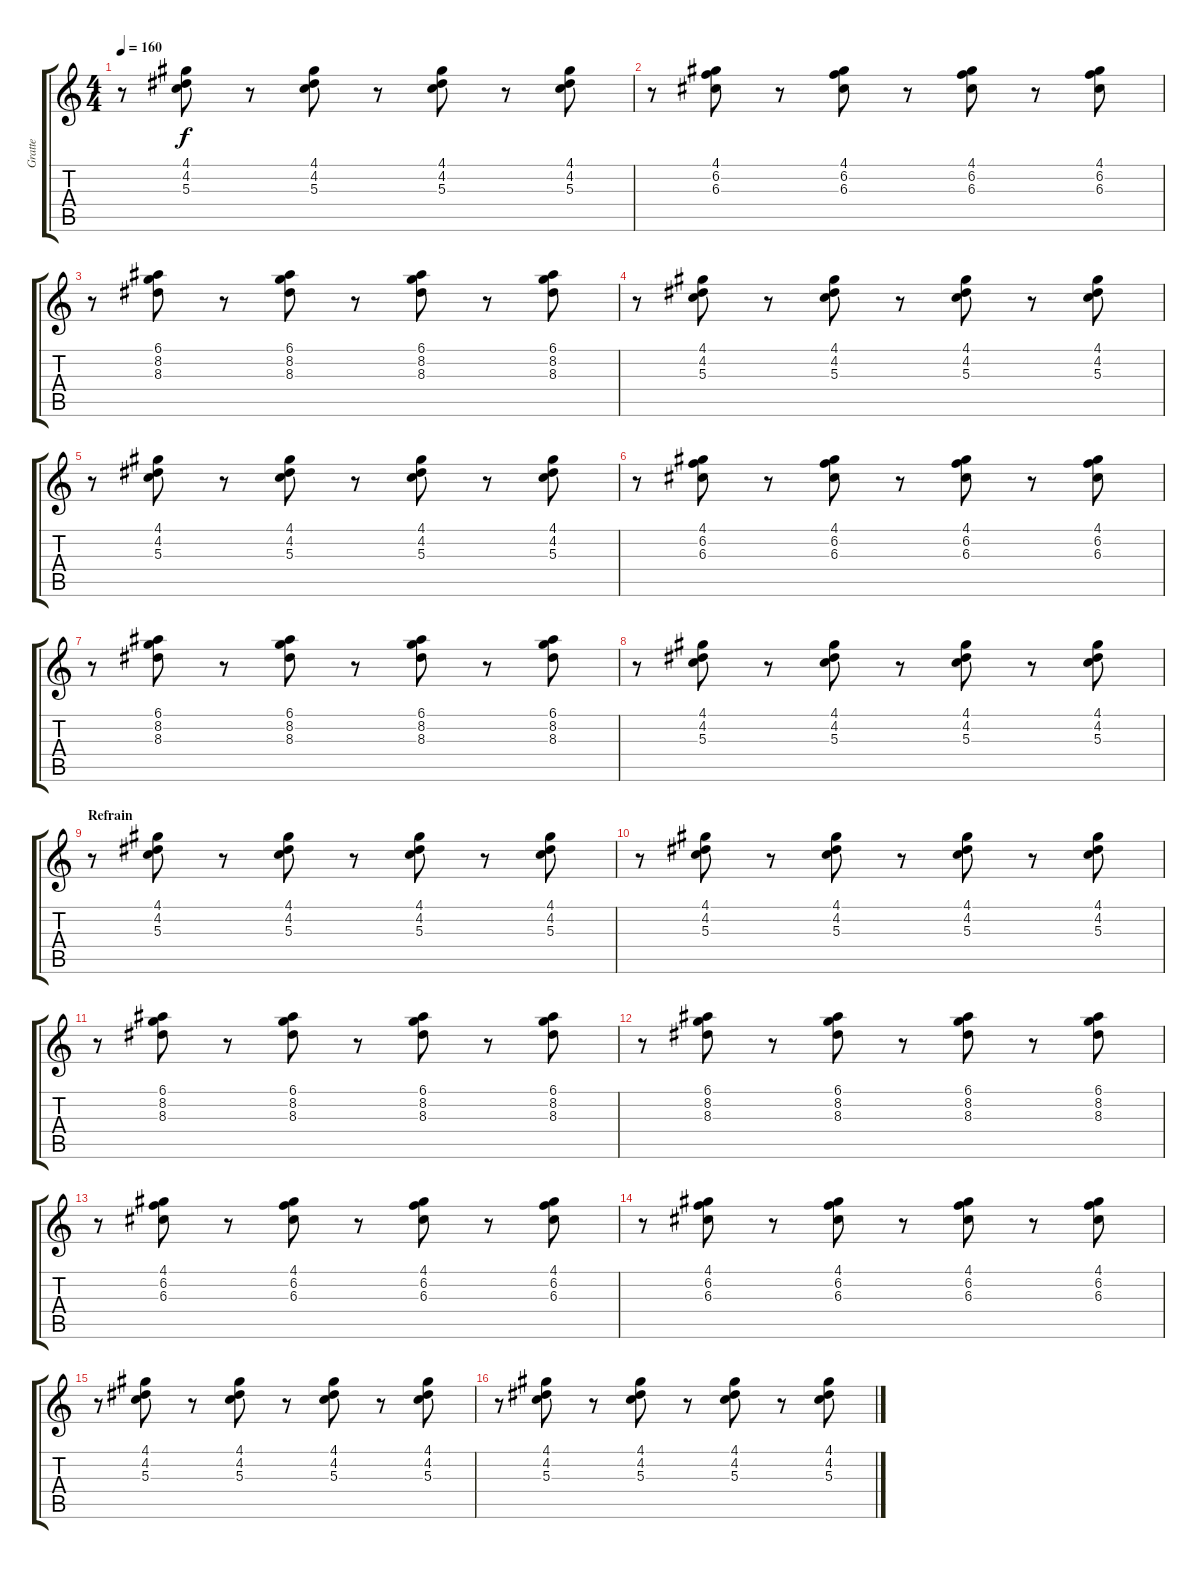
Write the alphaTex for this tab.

\track ("Gratte" "Gratte") {instrument electricguitarclean}
\staff {score tabs}
\tuning (E4 B3 G3 D3 A2 E2) {hide}
\ts (4 4)
\tempo 160
\clef g2
\ks c
r.8{dy f} (4.1 4.2 5.3).8 r.8 (4.1 4.2 5.3).8 r.8 (4.1 4.2 5.3).8 r.8 (4.1 4.2 5.3).8 |
r.8 (4.1 6.2 6.3).8 r.8 (4.1 6.2 6.3).8 r.8 (4.1 6.2 6.3).8 r.8 (4.1 6.2 6.3).8 |
r.8 (6.1 8.2 8.3).8 r.8 (6.1 8.2 8.3).8 r.8 (6.1 8.2 8.3).8 r.8 (6.1 8.2 8.3).8 |
r.8 (4.1 4.2 5.3).8 r.8 (4.1 4.2 5.3).8 r.8 (4.1 4.2 5.3).8 r.8 (4.1 4.2 5.3).8 |
r.8 (4.1 4.2 5.3).8 r.8 (4.1 4.2 5.3).8 r.8 (4.1 4.2 5.3).8 r.8 (4.1 4.2 5.3).8 |
r.8 (4.1 6.2 6.3).8 r.8 (4.1 6.2 6.3).8 r.8 (4.1 6.2 6.3).8 r.8 (4.1 6.2 6.3).8 |
r.8 (6.1 8.2 8.3).8 r.8 (6.1 8.2 8.3).8 r.8 (6.1 8.2 8.3).8 r.8 (6.1 8.2 8.3).8 |
r.8 (4.1 4.2 5.3).8 r.8 (4.1 4.2 5.3).8 r.8 (4.1 4.2 5.3).8 r.8 (4.1 4.2 5.3).8 |
\section ("" "Refrain")
r.8 (4.1 4.2 5.3).8 r.8 (4.1 4.2 5.3).8 r.8 (4.1 4.2 5.3).8 r.8 (4.1 4.2 5.3).8 |
r.8 (4.1 4.2 5.3).8 r.8 (4.1 4.2 5.3).8 r.8 (4.1 4.2 5.3).8 r.8 (4.1 4.2 5.3).8 |
r.8 (6.1 8.2 8.3).8 r.8 (6.1 8.2 8.3).8 r.8 (6.1 8.2 8.3).8 r.8 (6.1 8.2 8.3).8 |
r.8 (6.1 8.2 8.3).8 r.8 (6.1 8.2 8.3).8 r.8 (6.1 8.2 8.3).8 r.8 (6.1 8.2 8.3).8 |
r.8 (4.1 6.2 6.3).8 r.8 (4.1 6.2 6.3).8 r.8 (4.1 6.2 6.3).8 r.8 (4.1 6.2 6.3).8 |
r.8 (4.1 6.2 6.3).8 r.8 (4.1 6.2 6.3).8 r.8 (4.1 6.2 6.3).8 r.8 (4.1 6.2 6.3).8 |
r.8 (4.1 4.2 5.3).8 r.8 (4.1 4.2 5.3).8 r.8 (4.1 4.2 5.3).8 r.8 (4.1 4.2 5.3).8 |
r.8 (4.1 4.2 5.3).8 r.8 (4.1 4.2 5.3).8 r.8 (4.1 4.2 5.3).8 r.8 (4.1 4.2 5.3).8
